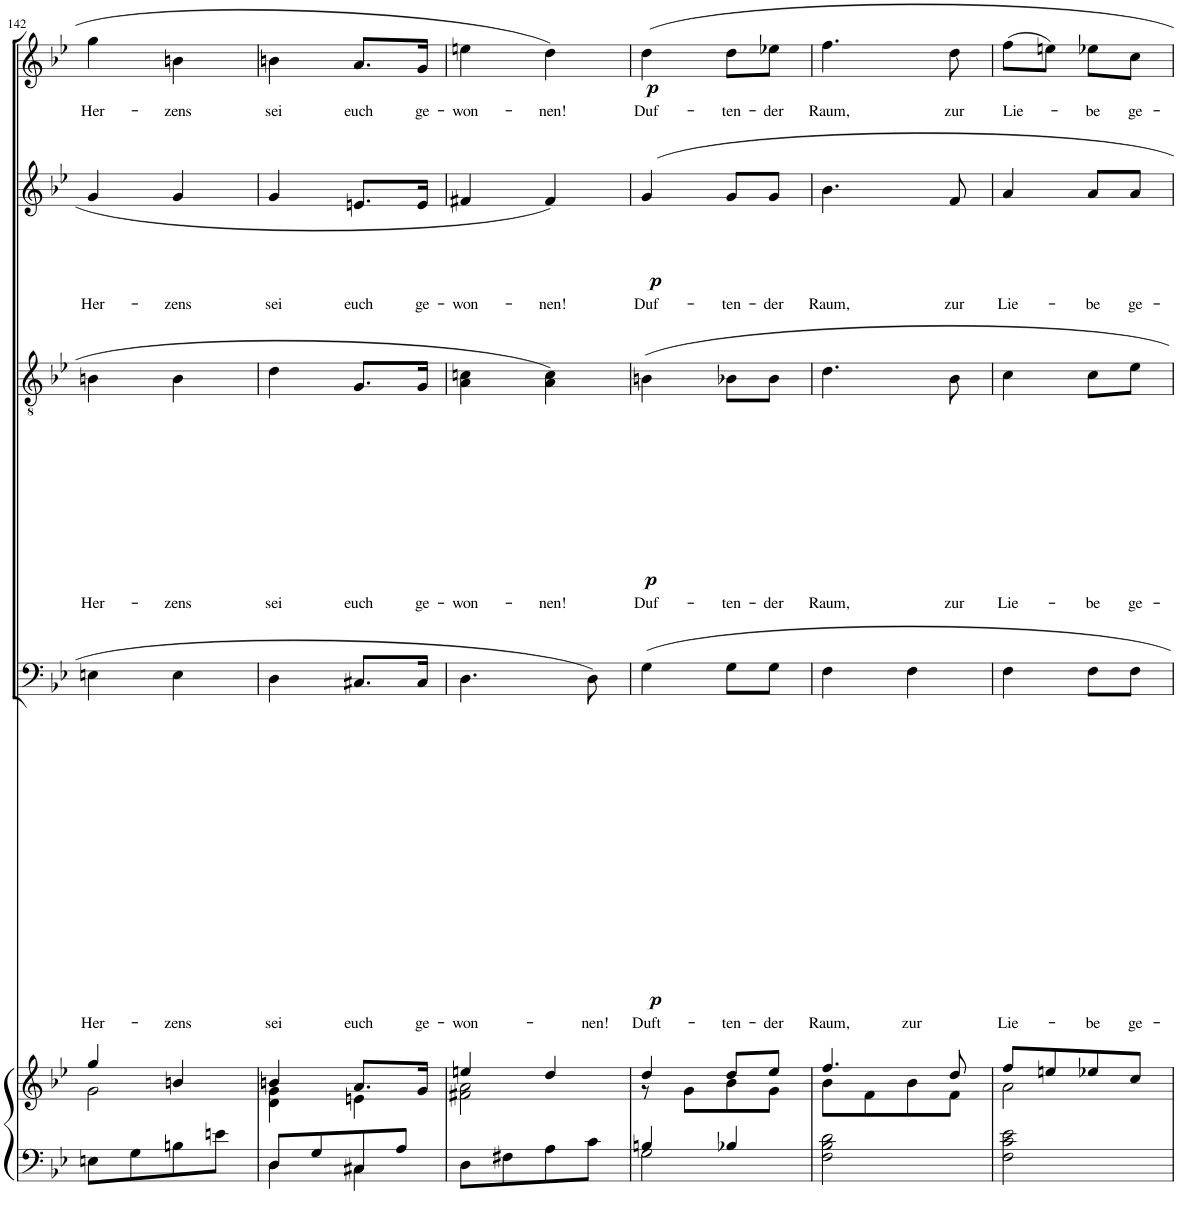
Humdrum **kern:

**kern	**kern	**kern	**text	**dynam	**kern	**text	**dynam	**kern	**text	**dynam	**kern	**text	**dynam
*part5	*part5	*part4	*part4	*part4	*part3	*part3	*part3	*part2	*part2	*part2	*part1	*part1	*part1
*staff6	*staff5	*staff4	*staff4	*staff4	*staff3	*staff3	*staff3	*staff2	*staff2	*staff2	*staff1	*staff1	*staff1
*I"Piano	*	*I"Bass	*	*	*I"Tenor	*	*	*I"Alto	*	*	*I"Soprano	*	*
!!LO:PB:g=z
*clefF4	*clefG2	*clefF4	*	*	*clefGv2	*	*	*clefG2	*	*	*clefG2	*	*
*	*	*Trd1c2	*	*	*Trd1c2	*	*	*Trd1c2	*	*	*Trd1c2	*	*
*k[b-e-]	*k[b-e-]	*k[b-e-]	*	*	*k[b-e-]	*	*	*k[b-e-]	*	*	*k[b-e-]	*	*
*M2/4	*M2/4	*M2/4	*	*	*M2/4	*	*	*M2/4	*	*	*M2/4	*	*
=142	=142	=142	=142	=142	=142	=142	=142	=142	=142	=142	=142	=142	=142
*^	*^	*	*	*	*	*	*	*	*	*	*	*	*
!	!	!	!	!	!LO:LY:b	!	!	!LO:LY:b	!	!	!LO:LY:b	!	!	!LO:LY:b	!
2ryy	8En\L	4gg/	2g\	4En\	Her-	.	4Bn\	Her-	.	4g/	Her-	.	4gg\	Her-	.
.	8G\	.	.	.	.	.	.	.	.	.	.	.	.	.	.
!	!	!	!	!	!LO:LY:b	!	!	!LO:LY:b	!	!	!LO:LY:b	!	!	!LO:LY:b	!
.	8Bn\	4bn/	.	4E\	-zens	.	4B\	-zens	.	4g/	-zens	.	4bn\	-zens	.
.	8en\J	.	.	.	.	.	.	.	.	.	.	.	.	.	.
=143	=143	=143	=143	=143	=143	=143	=143	=143	=143	=143	=143	=143	=143	=143	=143
!	!	!	!	!	!LO:LY:b	!	!	!LO:LY:b	!	!	!LO:LY:b	!	!	!LO:LY:b	!
8D/L	4D\	4bn/	4d\ 4g\	4D\	sei	.	4d\	sei	.	4g/	sei	.	4bn\	sei	.
8G/	.	.	.	.	.	.	.	.	.	.	.	.	.	.	.
!	!	!	!	!	!LO:LY:b	!	!	!LO:LY:b	!	!	!LO:LY:b	!	!	!LO:LY:b	!
8C#X/	4C#\	8.a/L	4en\	8.C#X/L	euch	.	8.G/L	euch	.	8.en/L	euch	.	8.a/L	euch	.
8A/J	.	.	.	.	.	.	.	.	.	.	.	.	.	.	.
!	!	!	!	!	!LO:LY:b	!	!	!LO:LY:b	!	!	!LO:LY:b	!	!	!LO:LY:b	!
.	.	16g/Jk	.	16C#/Jk	ge-	.	16G/Jk	ge-	.	16e/Jk	ge-	.	16g/Jk	ge-	.
*v	*v	*	*	*	*	*	*	*	*	*	*	*	*	*	*
=144	=144	=144	=144	=144	=144	=144	=144	=144	=144	=144	=144	=144	=144	=144
!	!	!	!	!LO:LY:b	!	!	!LO:LY:b	!	!	!LO:LY:b	!	!	!LO:LY:b	!
8D\L	4een/	2f#X\ 2a\	4.D\	-won-	.	4A\ 4cn\	-won-	.	4f#X/	-won-	.	4een\	-won-	.
8F#X\	.	.	.	.	.	.	.	.	.	.	.	.	.	.
!	!	!	!	!	!	!	!LO:LY:b	!	!	!LO:LY:b	!	!	!LO:LY:b	!
8A\	4dd/	.	.	.	.	4A\ 4c\	-nen!	.	4f#/	-nen!	.	4dd\	-nen!	.
!	!	!	!	!LO:LY:b	!	!	!	!	!	!	!	!	!	!
8c\J	.	.	8D\	-nen!	.	.	.	.	.	.	.	.	.	.
=145	=145	=145	=145	=145	=145	=145	=145	=145	=145	=145	=145	=145	=145	=145
*^	*	*	*	*	*	*	*	*	*	*	*	*	*	*
!	!	!	!	!	!LO:LY:b	!LO:DY:b	!	!LO:LY:b	!LO:DY:b	!	!LO:LY:b	!LO:DY:b	!	!LO:LY:b	!LO:DY:b
4Bn/	2G\	4dd/	8r	4G\	Duft-	p	4Bn\	Duf-	p	4g/	Duf-	p	4dd\	Duf-	p
.	.	.	8g\L	.	.	.	.	.	.	.	.	.	.	.	.
!	!	!	!	!	!LO:LY:b	!	!	!LO:LY:b	!	!	!LO:LY:b	!	!	!LO:LY:b	!
4B-X/	.	8dd/L	8b-\	8G\L	-ten-	.	8B-X\L	-ten-	.	8g/L	-ten-	.	8dd\L	-ten-	.
!	!	!	!	!	!LO:LY:b	!	!	!LO:LY:b	!	!	!LO:LY:b	!	!	!LO:LY:b	!
.	.	8ee-/J	8g\J	8G\J	-der	.	8B-\J	-der	.	8g/J	-der	.	8ee-X\J	-der	.
*v	*v	*	*	*	*	*	*	*	*	*	*	*	*	*	*
=146	=146	=146	=146	=146	=146	=146	=146	=146	=146	=146	=146	=146	=146	=146
!	!	!	!	!LO:LY:b	!	!	!LO:LY:b	!	!	!LO:LY:b	!	!	!LO:LY:b	!
2F\ 2B-\ 2d\	4.ff/	8b-\L	4F\	Raum,	.	4.d\	Raum,	.	4.b-\	Raum,	.	4.ff\	Raum,	.
.	.	8f\	.	.	.	.	.	.	.	.	.	.	.	.
!	!	!	!	!LO:LY:b	!	!	!	!	!	!	!	!	!	!
.	.	8b-\	4F\	zur	.	.	.	.	.	.	.	.	.	.
!	!	!	!	!	!	!	!LO:LY:b	!	!	!LO:LY:b	!	!	!LO:LY:b	!
.	8dd/	8f\J	.	.	.	8B-\	zur	.	8f/	zur	.	8dd\	zur	.
=147	=147	=147	=147	=147	=147	=147	=147	=147	=147	=147	=147	=147	=147	=147
!	!	!	!	!LO:LY:b	!	!	!LO:LY:b	!	!	!LO:LY:b	!	!	!LO:LY:b	!
2F\ 2c\ 2e-\	8ff/L	2a\	4F\	Lie-	.	4c\	Lie-	.	4a/	Lie-	.	(8ff\L	Lie-	.
.	8een/	.	.	.	.	.	.	.	.	.	.	8een\J)	.	.
!	!	!	!	!LO:LY:b	!	!	!LO:LY:b	!	!	!LO:LY:b	!	!	!LO:LY:b	!
.	8ee-X/	.	8F\L	-be	.	8c\L	-be	.	8a/L	-be	.	8ee-X\L	-be	.
!	!	!	!	!LO:LY:b	!	!	!LO:LY:b	!	!	!LO:LY:b	!	!	!LO:LY:b	!
.	8cc/J	.	8F\J	ge-	.	8e-\J	ge-	.	8a/J	ge-	.	8cc\J	ge-	.
*	*v	*v	*	*	*	*	*	*	*	*	*	*	*	*
=	=	=	=	=	=	=	=	=	=	=	=	=	=
*-	*-	*-	*-	*-	*-	*-	*-	*-	*-	*-	*-	*-	*-
